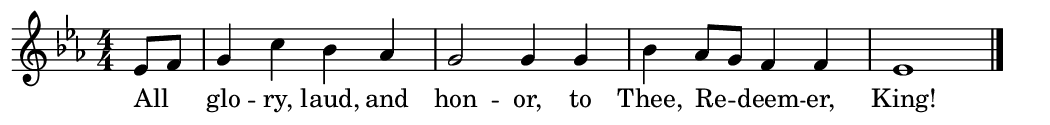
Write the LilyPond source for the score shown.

\include "common.ily"

#(set! paper-alist (cons '("example" . (cons (* 7 in) (* 60 pt))) paper-alist))

exampleHeight = #(define-scheme-function
                  (parser location size)
                  (number?)
                  (ly:pt (* size 60)))

\paper {
  #(set-paper-size "example")
  left-margin = 2
  ragged-right = ##f
  print-page-number = ##f
}

\header {
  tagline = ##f
}

\layout {
  indent = #0
}


\relative c' {
  \clef treble
  \key ees \major
  \numericTimeSignature
  \time 4/4

  \partial 4

  ees8 f
  g4 c bes aes
  g2 g4 g
  bes aes8 g f4 f
  ees1

  \bar "|."
}
\addlyrics {
  All _
  glo -- ry, laud, and
  hon -- or, to
  Thee, Re _ -- deem -- er,
  King!
}
